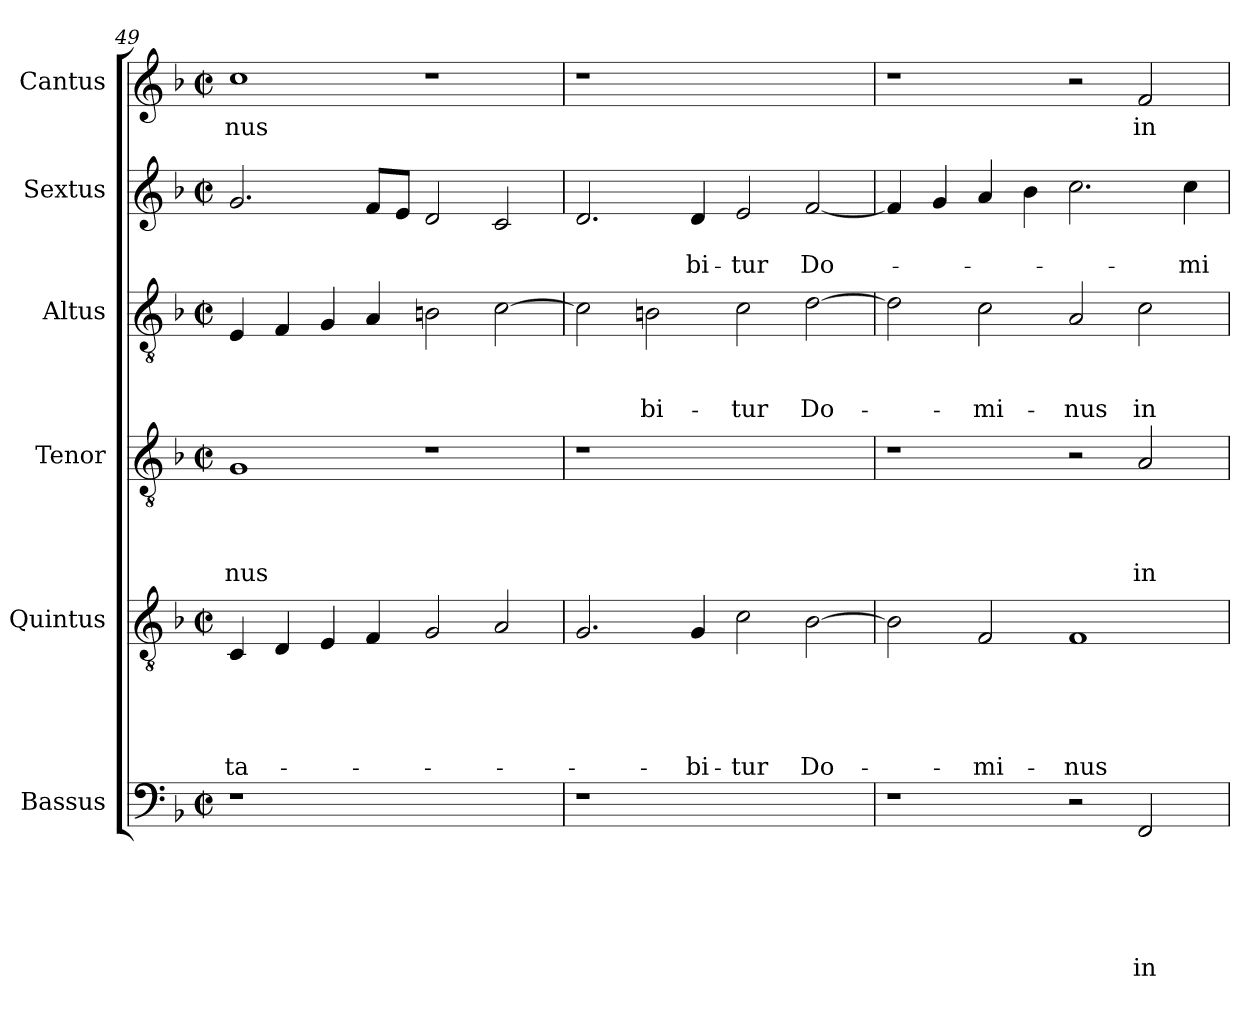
**kern	**text	**text	**text	**text	**text	**text	**kern	**text	**text	**text	**text	**text	**kern	**text	**text	**text	**text	**kern	**text	**text	**text	**kern	**text	**text	**kern	**text
*part6	*part6	*part6	*part6	*part6	*part6	*part6	*part5	*part5	*part5	*part5	*part5	*part5	*part4	*part4	*part4	*part4	*part4	*part3	*part3	*part3	*part3	*part2	*part2	*part2	*part1	*part1
*staff6	*staff6	*staff6	*staff6	*staff6	*staff6	*staff6	*staff5	*staff5	*staff5	*staff5	*staff5	*staff5	*staff4	*staff4	*staff4	*staff4	*staff4	*staff3	*staff3	*staff3	*staff3	*staff2	*staff2	*staff2	*staff1	*staff1
*I"Bassus	*	*	*	*	*	*	*I"Quintus	*	*	*	*	*	*I"Tenor	*	*	*	*	*I"Altus	*	*	*	*I"Sextus	*	*	*I"Cantus	*
!!LO:PB:g=z
*clefF4	*	*	*	*	*	*	*clefGv2	*	*	*	*	*	*clefGv2	*	*	*	*	*clefGv2	*	*	*	*clefG2	*	*	*clefG2	*
*k[b-]	*	*	*	*	*	*	*k[b-]	*	*	*	*	*	*k[b-]	*	*	*	*	*k[b-]	*	*	*	*k[b-]	*	*	*k[b-]	*
*F:	*	*	*	*	*	*	*F:	*	*	*	*	*	*F:	*	*	*	*	*F:	*	*	*	*F:	*	*	*F:	*
*M2/2	*	*	*	*	*	*	*M2/2	*	*	*	*	*	*M2/2	*	*	*	*	*M2/2	*	*	*	*M2/2	*	*	*M2/2	*
*met(c|)	*	*	*	*	*	*	*met(c|)	*	*	*	*	*	*met(c|)	*	*	*	*	*met(c|)	*	*	*	*met(c|)	*	*	*met(c|)	*
=49	=49	=49	=49	=49	=49	=49	=49	=49	=49	=49	=49	=49	=49	=49	=49	=49	=49	=49	=49	=49	=49	=49	=49	=49	=49	=49
!	!	!	!	!	!	!	!	!	!	!	!	!LO:LY:b	!	!	!	!	!LO:LY:b	!	!	!	!	!	!	!	!	!LO:LY:b
1r	.	.	.	.	.	.	4C/	.	.	.	.	-ta-	1G	.	.	.	-nus	4E/	.	.	.	2.g/	.	.	1cc	-nus
.	.	.	.	.	.	.	4D/	.	.	.	.	.	.	.	.	.	.	4F/	.	.	.	.	.	.	.	.
.	.	.	.	.	.	.	4E/	.	.	.	.	.	.	.	.	.	.	4G/	.	.	.	.	.	.	.	.
.	.	.	.	.	.	.	4F/	.	.	.	.	.	.	.	.	.	.	4A/	.	.	.	8f/L	.	.	.	.
.	.	.	.	.	.	.	.	.	.	.	.	.	.	.	.	.	.	.	.	.	.	8e/J	.	.	.	.
1ryy	.	.	.	.	.	.	2G/	.	.	.	.	.	1r	.	.	.	.	2Bn\	.	.	.	2d/	.	.	1r	.
.	.	.	.	.	.	.	2A/	.	.	.	.	.	.	.	.	.	.	[2c\	.	.	.	2c/	.	.	.	.
=50	=50	=50	=50	=50	=50	=50	=50	=50	=50	=50	=50	=50	=50	=50	=50	=50	=50	=50	=50	=50	=50	=50	=50	=50	=50	=50
1r	.	.	.	.	.	.	2.G/	.	.	.	.	.	1r	.	.	.	.	2c\]	.	.	.	2.d/	.	.	1r	.
!	!	!	!	!	!	!	!	!	!	!	!	!	!	!	!	!	!	!	!	!	!LO:LY:b	!	!	!	!	!
.	.	.	.	.	.	.	.	.	.	.	.	.	.	.	.	.	.	2Bn\	.	.	-bi-	.	.	.	.	.
!	!	!	!	!	!	!	!	!	!	!	!	!LO:LY:b	!	!	!	!	!	!	!	!	!	!	!	!LO:LY:b	!	!
.	.	.	.	.	.	.	4G/	.	.	.	.	-bi-	.	.	.	.	.	.	.	.	.	4d/	.	-bi-	.	.
!	!	!	!	!	!	!	!	!	!	!	!	!LO:LY:b	!	!	!	!	!	!	!	!	!LO:LY:b	!	!	!LO:LY:b	!	!
1ryy	.	.	.	.	.	.	2c\	.	.	.	.	-tur	1ryy	.	.	.	.	2c\	.	.	-tur	2e/	.	-tur	1ryy	.
!	!	!	!	!	!	!	!	!	!	!	!	!LO:LY:b	!	!	!	!	!	!	!	!	!LO:LY:b	!	!	!LO:LY:b	!	!
.	.	.	.	.	.	.	[2B-\	.	.	.	.	Do-	.	.	.	.	.	[2d\	.	.	Do-	[2f/	.	Do-	.	.
=51	=51	=51	=51	=51	=51	=51	=51	=51	=51	=51	=51	=51	=51	=51	=51	=51	=51	=51	=51	=51	=51	=51	=51	=51	=51	=51
1r	.	.	.	.	.	.	2B-\]	.	.	.	.	.	1r	.	.	.	.	2d\]	.	.	.	4f/]	.	.	1r	.
.	.	.	.	.	.	.	.	.	.	.	.	.	.	.	.	.	.	.	.	.	.	4g/	.	.	.	.
!	!	!	!	!	!	!	!	!	!	!	!	!LO:LY:b	!	!	!	!	!	!	!	!	!LO:LY:b	!	!	!	!	!
.	.	.	.	.	.	.	2F/	.	.	.	.	-mi-	.	.	.	.	.	2c\	.	.	-mi-	4a/	.	.	.	.
.	.	.	.	.	.	.	.	.	.	.	.	.	.	.	.	.	.	.	.	.	.	4b-\	.	.	.	.
!	!	!	!	!	!	!	!	!	!	!	!	!LO:LY:b	!	!	!	!	!	!	!	!	!LO:LY:b	!	!	!	!	!
2r	.	.	.	.	.	.	1F	.	.	.	.	-nus	2r	.	.	.	.	2A/	.	.	-nus	2.cc\	.	.	2r	.
!	!	!	!	!	!	!LO:LY:b	!	!	!	!	!	!	!	!	!	!	!LO:LY:b	!	!	!	!LO:LY:b	!	!	!	!	!LO:LY:b
2FF/	.	.	.	.	.	in	.	.	.	.	.	.	2A/	.	.	.	in	2c\	.	.	in	.	.	.	2f/	in
!	!	!	!	!	!	!	!	!	!	!	!	!	!	!	!	!	!	!	!	!	!	!	!	!LO:LY:b	!	!
.	.	.	.	.	.	.	.	.	.	.	.	.	.	.	.	.	.	.	.	.	.	4cc\	.	-mi-	.	.
=	=	=	=	=	=	=	=	=	=	=	=	=	=	=	=	=	=	=	=	=	=	=	=	=	=	=
*-	*-	*-	*-	*-	*-	*-	*-	*-	*-	*-	*-	*-	*-	*-	*-	*-	*-	*-	*-	*-	*-	*-	*-	*-	*-	*-
